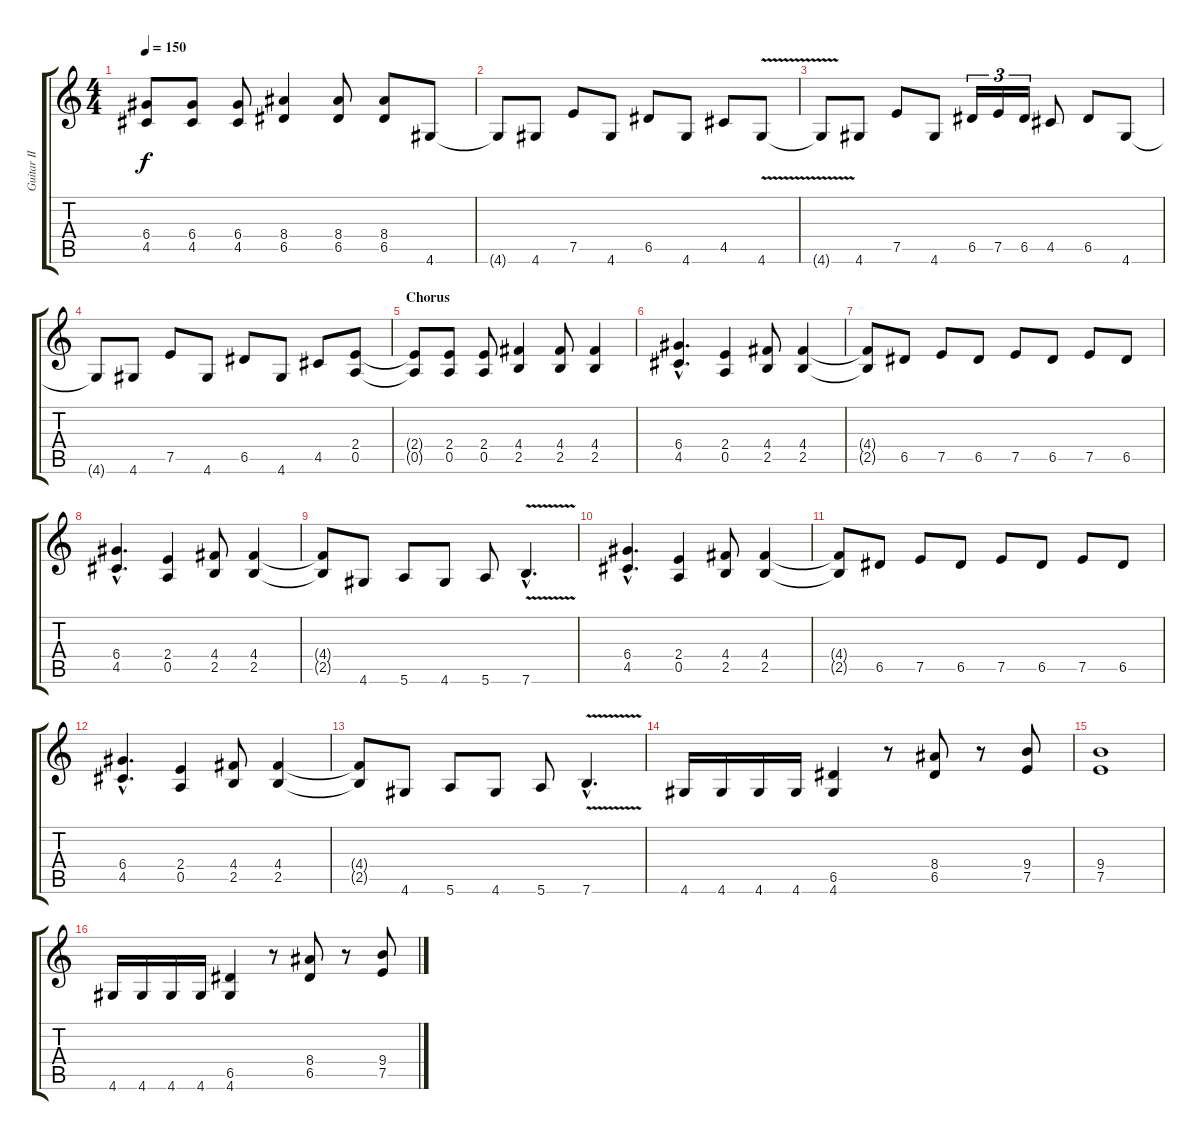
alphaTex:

\track ("Guitar II" "Guitar II") {instrument overdrivenguitar}
\staff {score tabs}
\tuning (E4 B3 G3 D3 A2 E2) {hide}
\ts (4 4)
\tempo 150
\clef g2
\ks c
(6.4{t} 4.5{t}).8{dy f} (6.4 4.5).8 (6.4 4.5).8 (8.4 6.5).4 (8.4 6.5).8 (8.4 6.5).8 4.6.8 |
4.6{t}.8 4.6.8 7.5.8 4.6.8 6.5.8 4.6.8 4.5.8 4.6{v}.8 |
4.6{t}.8 4.6.8 7.5.8 4.6.8 6.5.16{tu (3 2)} 7.5.16{tu (3 2)} 6.5.16{tu (3 2)} 4.5.8 6.5.8 4.6.8 |
4.6{t}.8 4.6.8 7.5.8 4.6.8 6.5.8 4.6.8 4.5.8 (2.4 0.5).8 |
\section ("" "Chorus")
(2.4{t} 0.5{t}).8 (2.4 0.5).8 (2.4 0.5).8 (4.4 2.5).4 (4.4 2.5).8 (4.4 2.5).4 |
(6.4{hac} 4.5{hac}).4{d} (2.4 0.5).4 (4.4 2.5).8 (4.4 2.5).4 |
(4.4{t} 2.5{t}).8 6.5.8 7.5.8 6.5.8 7.5.8 6.5.8 7.5.8 6.5.8 |
(6.4{hac} 4.5{hac}).4{d} (2.4 0.5).4 (4.4 2.5).8 (4.4 2.5).4 |
(4.4{t} 2.5{t}).8 4.6.8 5.6.8 4.6.8 5.6.8 7.6{v hac}.4{d} |
(6.4{hac} 4.5{hac}).4{d} (2.4 0.5).4 (4.4 2.5).8 (4.4 2.5).4 |
(4.4{t} 2.5{t}).8 6.5.8 7.5.8 6.5.8 7.5.8 6.5.8 7.5.8 6.5.8 |
(6.4{hac} 4.5{hac}).4{d} (2.4 0.5).4 (4.4 2.5).8 (4.4 2.5).4 |
(4.4{t} 2.5{t}).8 4.6.8 5.6.8 4.6.8 5.6.8 7.6{v hac}.4{d} |
4.6.16 4.6.16 4.6.16 4.6.16 (6.5 4.6).4 r.8 (8.4 6.5).8 r.8 (9.4 7.5).8 |
(9.4 7.5).1 |
4.6.16 4.6.16 4.6.16 4.6.16 (6.5 4.6).4 r.8 (8.4 6.5).8 r.8 (9.4 7.5).8
